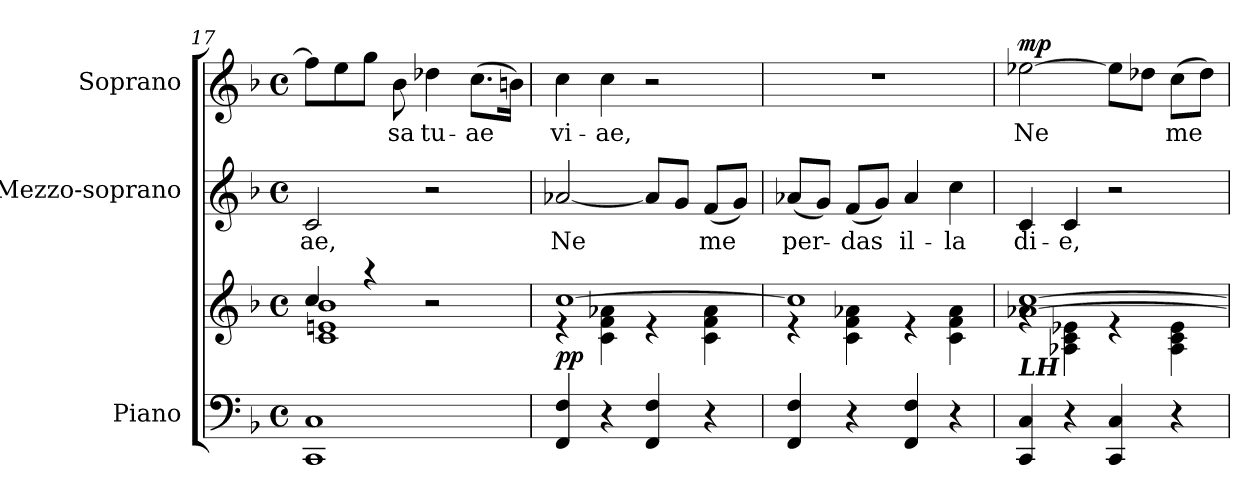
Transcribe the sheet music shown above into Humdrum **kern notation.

**kern	**kern	**dynam	**kern	**text	**kern	**text	**dynam
*part3	*part3	*part3	*part2	*part2	*part1	*part1	*part1
*staff4	*staff3	*staff3/4	*staff2	*staff2	*staff1	*staff1	*staff1
*I"Piano	*	*	*I"Mezzo-soprano	*	*I"Soprano	*	*
*I'Pno.	*	*	*I'Mzs.	*	*I'S.	*	*
*clefF4	*clefG2	*	*clefG2	*	*clefG2	*	*
*k[b-]	*k[b-]	*	*k[b-]	*	*k[b-]	*	*
*M4/4	*M4/4	*	*M4/4	*	*M4/4	*	*
*met(c)	*met(c)	*	*met(c)	*	*met(c)	*	*
=17	=17	=17	=17	=17	=17	=17	=17
*	*^	*	*	*	*	*	*
*	*	*^	*	*	*	*	*	*
1CC 1C	4cc/	1c 1en 1b-	2ryy	.	2c/	-ae,	8ff\L]	.	.
.	.	.	.	.	.	.	8ee\	.	.
.	4r	.	.	.	.	.	8gg\J	.	.
.	.	.	.	.	.	.	8b-\	-sa	.
.	2r	.	2r	.	2r	.	4dd-X\	tu-	.
.	.	.	.	.	.	.	(8.cc\L	-ae	.
.	.	.	.	.	.	.	16bn\Jk)	.	.
*	*	*v	*v	*	*	*	*	*	*
=18	=18	=18	=18	=18	=18	=18	=18	=18
!	!	!	!LO:DY:a=2	!	!	!	!	!
4FF/ 4F/	[1cc	4r	pp	[2a-X/	Ne	4cc\	vi-	.
4r	.	4c\ 4f\ 4a-X\	.	.	.	4cc\	-ae,	.
4FF/ 4F/	.	4r	.	8a-/L]	.	2r	.	.
.	.	.	.	8g/J	.	.	.	.
4r	.	4c\ 4f\ 4a-\	.	(8f/L	me	.	.	.
.	.	.	.	8g/J)	.	.	.	.
=19	=19	=19	=19	=19	=19	=19	=19	=19
4FF/ 4F/	1cc]	4r	.	(8a-X/L	per-	1r	.	.
.	.	.	.	8g/J)	.	.	.	.
4r	.	4c\ 4f\ 4a-X\	.	(8f/L	-das	.	.	.
.	.	.	.	8g/J)	.	.	.	.
4FF/ 4F/	.	4r	.	4a-/	il-	.	.	.
4r	.	4c\ 4f\ 4a-\	.	4cc\	-la	.	.	.
=20	=20	=20	=20	=20	=20	=20	=20	=20
!LO:TX:a:Bi:t=LH	!	!	!	!	!	!	!	!
!	!	!	!	!	!	!	!	!LO:DY:a
4CC/ 4C/	[1a-X [1cc	4rg	.	4c/	di-	[2ee-X\	Ne	mp
4r	.	4A-X\ 4c\ 4e-X\	.	4c/	-e,	.	.	.
4CC/ 4C/	.	4re	.	2r	.	8ee-\L]	.	.
.	.	.	.	.	.	8dd-X\J	.	.
4r	.	4A-\ 4c\ 4e-\	.	.	.	(8cc\L	me	.
.	.	.	.	.	.	8dd-\J)	.	.
*	*v	*v	*	*	*	*	*	*
=	=	=	=	=	=	=	=
*-	*-	*-	*-	*-	*-	*-	*-
